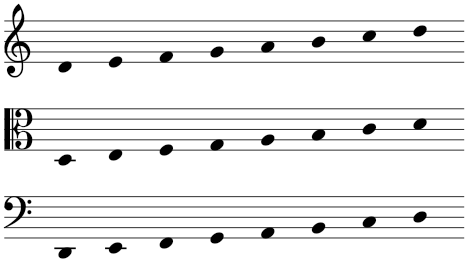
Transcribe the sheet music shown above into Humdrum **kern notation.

**kern	**kern	**kern
*part1	*part1	*part1
*staff3	*staff2	*staff1
*I"Piano	*	*
*I'Pno.	*	*
!!LO:PB:g=z
*clefF4	*clefC3	*clefG2
*k[]	*k[]	*k[]
*M4/2	*M4/2	*M4/2
=24	=24	=24
4DD	4D	4d
4EE	4E	4e
4FF	4F	4f
4GG	4G	4g
4AA	4A	4a
4BB	4B	4b
4C	4c	4cc
4D	4d	4dd
=-	=-	=-
*-	*-	*-
